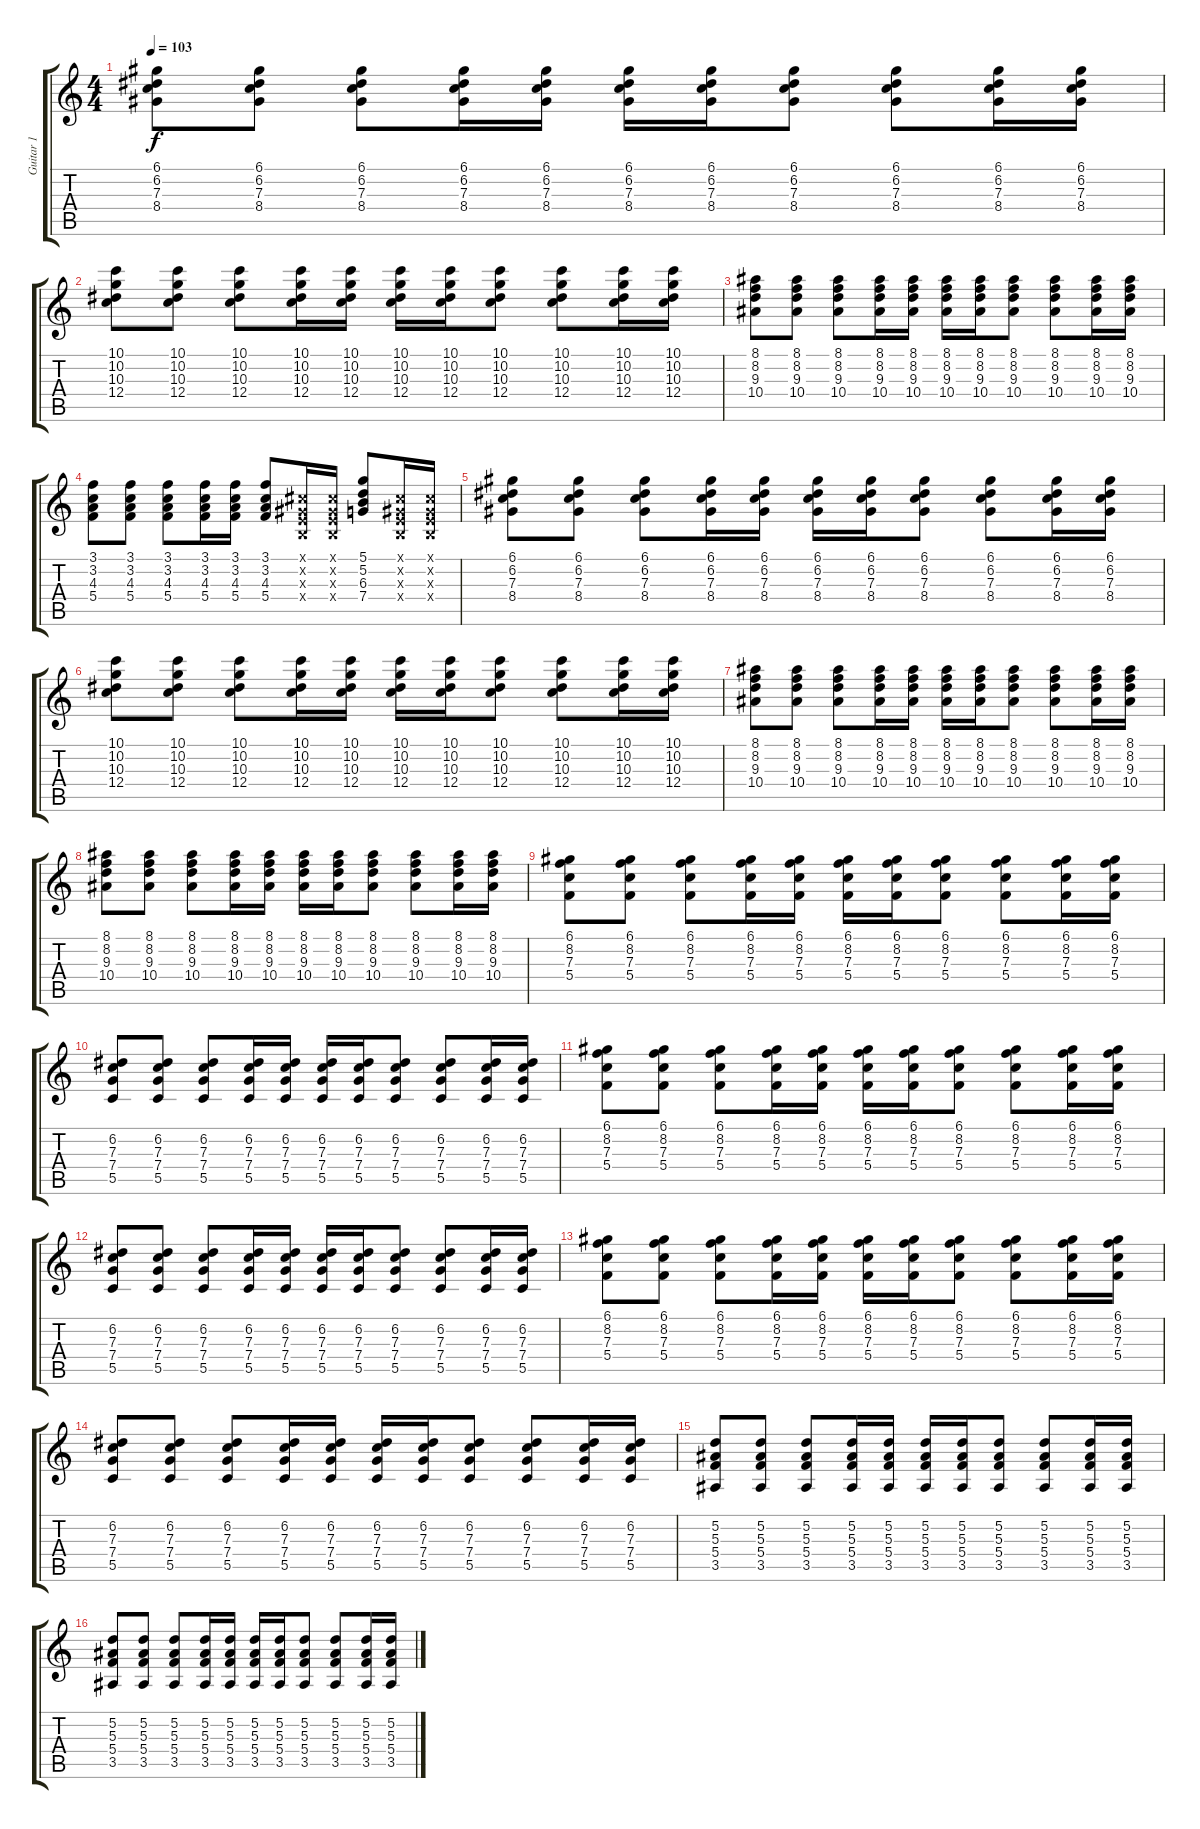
\track ("Guitar 1" "Guitar 1") {instrument acousticguitarsteel}
\staff {score tabs}
\tuning (D4 A3 F3 C3 G2 D2) {hide}
\ts (4 4)
\tempo 103
\clef g2
\ks c
(6.1 6.2 7.3 8.4).8{dy f volume 8 instrument overdrivenguitar} (6.1 6.2 7.3 8.4).8 (6.1 6.2 7.3 8.4).8 (6.1 6.2 7.3 8.4).16 (6.1 6.2 7.3 8.4).16 (6.1 6.2 7.3 8.4).16 (6.1 6.2 7.3 8.4).16 (6.1 6.2 7.3 8.4).8 (6.1 6.2 7.3 8.4).8 (6.1 6.2 7.3 8.4).16 (6.1 6.2 7.3 8.4).16 |
(10.1 10.2 10.3 12.4).8 (10.1 10.2 10.3 12.4).8 (10.1 10.2 10.3 12.4).8 (10.1 10.2 10.3 12.4).16 (10.1 10.2 10.3 12.4).16 (10.1 10.2 10.3 12.4).16 (10.1 10.2 10.3 12.4).16 (10.1 10.2 10.3 12.4).8 (10.1 10.2 10.3 12.4).8 (10.1 10.2 10.3 12.4).16 (10.1 10.2 10.3 12.4).16 |
(8.1 8.2 9.3 10.4).8 (8.1 8.2 9.3 10.4).8 (8.1 8.2 9.3 10.4).8 (8.1 8.2 9.3 10.4).16 (8.1 8.2 9.3 10.4).16 (8.1 8.2 9.3 10.4).16 (8.1 8.2 9.3 10.4).16 (8.1 8.2 9.3 10.4).8 (8.1 8.2 9.3 10.4).8 (8.1 8.2 9.3 10.4).16 (8.1 8.2 9.3 10.4).16 |
(3.1 3.2 4.3 5.4).8 (3.1 3.2 4.3 5.4).8 (3.1 3.2 4.3 5.4).8 (3.1 3.2 4.3 5.4).16 (3.1 3.2 4.3 5.4).16 (3.1 3.2 4.3 5.4).8 (-1.1{x} -1.2{x} -1.3{x} -1.4{x}).16 (-1.1{x} -1.2{x} -1.3{x} -1.4{x}).16 (5.1 5.2 6.3 7.4).8 (-1.1{x} -1.2{x} -1.3{x} -1.4{x}).16 (-1.1{x} -1.2{x} -1.3{x} -1.4{x}).16 |
(6.1 6.2 7.3 8.4).8 (6.1 6.2 7.3 8.4).8 (6.1 6.2 7.3 8.4).8 (6.1 6.2 7.3 8.4).16 (6.1 6.2 7.3 8.4).16 (6.1 6.2 7.3 8.4).16 (6.1 6.2 7.3 8.4).16 (6.1 6.2 7.3 8.4).8 (6.1 6.2 7.3 8.4).8 (6.1 6.2 7.3 8.4).16 (6.1 6.2 7.3 8.4).16 |
(10.1 10.2 10.3 12.4).8 (10.1 10.2 10.3 12.4).8 (10.1 10.2 10.3 12.4).8 (10.1 10.2 10.3 12.4).16 (10.1 10.2 10.3 12.4).16 (10.1 10.2 10.3 12.4).16 (10.1 10.2 10.3 12.4).16 (10.1 10.2 10.3 12.4).8 (10.1 10.2 10.3 12.4).8 (10.1 10.2 10.3 12.4).16 (10.1 10.2 10.3 12.4).16 |
(8.1 8.2 9.3 10.4).8 (8.1 8.2 9.3 10.4).8 (8.1 8.2 9.3 10.4).8 (8.1 8.2 9.3 10.4).16 (8.1 8.2 9.3 10.4).16 (8.1 8.2 9.3 10.4).16 (8.1 8.2 9.3 10.4).16 (8.1 8.2 9.3 10.4).8 (8.1 8.2 9.3 10.4).8 (8.1 8.2 9.3 10.4).16 (8.1 8.2 9.3 10.4).16 |
(8.1 8.2 9.3 10.4).8 (8.1 8.2 9.3 10.4).8 (8.1 8.2 9.3 10.4).8 (8.1 8.2 9.3 10.4).16 (8.1 8.2 9.3 10.4).16 (8.1 8.2 9.3 10.4).16 (8.1 8.2 9.3 10.4).16 (8.1 8.2 9.3 10.4).8 (8.1 8.2 9.3 10.4).8 (8.1 8.2 9.3 10.4).16 (8.1 8.2 9.3 10.4).16 |
(6.1 8.2 7.3 5.4).8 (6.1 8.2 7.3 5.4).8 (6.1 8.2 7.3 5.4).8 (6.1 8.2 7.3 5.4).16 (6.1 8.2 7.3 5.4).16 (6.1 8.2 7.3 5.4).16 (6.1 8.2 7.3 5.4).16 (6.1 8.2 7.3 5.4).8 (6.1 8.2 7.3 5.4).8 (6.1 8.2 7.3 5.4).16 (6.1 8.2 7.3 5.4).16 |
(6.2 7.3 7.4 5.5).8 (6.2 7.3 7.4 5.5).8 (6.2 7.3 7.4 5.5).8 (6.2 7.3 7.4 5.5).16 (6.2 7.3 7.4 5.5).16 (6.2 7.3 7.4 5.5).16 (6.2 7.3 7.4 5.5).16 (6.2 7.3 7.4 5.5).8 (6.2 7.3 7.4 5.5).8 (6.2 7.3 7.4 5.5).16 (6.2 7.3 7.4 5.5).16 |
(6.1 8.2 7.3 5.4).8 (6.1 8.2 7.3 5.4).8 (6.1 8.2 7.3 5.4).8 (6.1 8.2 7.3 5.4).16 (6.1 8.2 7.3 5.4).16 (6.1 8.2 7.3 5.4).16 (6.1 8.2 7.3 5.4).16 (6.1 8.2 7.3 5.4).8 (6.1 8.2 7.3 5.4).8 (6.1 8.2 7.3 5.4).16 (6.1 8.2 7.3 5.4).16 |
(6.2 7.3 7.4 5.5).8 (6.2 7.3 7.4 5.5).8 (6.2 7.3 7.4 5.5).8 (6.2 7.3 7.4 5.5).16 (6.2 7.3 7.4 5.5).16 (6.2 7.3 7.4 5.5).16 (6.2 7.3 7.4 5.5).16 (6.2 7.3 7.4 5.5).8 (6.2 7.3 7.4 5.5).8 (6.2 7.3 7.4 5.5).16 (6.2 7.3 7.4 5.5).16 |
(6.1 8.2 7.3 5.4).8 (6.1 8.2 7.3 5.4).8 (6.1 8.2 7.3 5.4).8 (6.1 8.2 7.3 5.4).16 (6.1 8.2 7.3 5.4).16 (6.1 8.2 7.3 5.4).16 (6.1 8.2 7.3 5.4).16 (6.1 8.2 7.3 5.4).8 (6.1 8.2 7.3 5.4).8 (6.1 8.2 7.3 5.4).16 (6.1 8.2 7.3 5.4).16 |
(6.2 7.3 7.4 5.5).8 (6.2 7.3 7.4 5.5).8 (6.2 7.3 7.4 5.5).8 (6.2 7.3 7.4 5.5).16 (6.2 7.3 7.4 5.5).16 (6.2 7.3 7.4 5.5).16 (6.2 7.3 7.4 5.5).16 (6.2 7.3 7.4 5.5).8 (6.2 7.3 7.4 5.5).8 (6.2 7.3 7.4 5.5).16 (6.2 7.3 7.4 5.5).16 |
(5.2 5.3 5.4 3.5).8 (5.2 5.3 5.4 3.5).8 (5.2 5.3 5.4 3.5).8 (5.2 5.3 5.4 3.5).16 (5.2 5.3 5.4 3.5).16 (5.2 5.3 5.4 3.5).16 (5.2 5.3 5.4 3.5).16 (5.2 5.3 5.4 3.5).8 (5.2 5.3 5.4 3.5).8 (5.2 5.3 5.4 3.5).16 (5.2 5.3 5.4 3.5).16 |
(5.2 5.3 5.4 3.5).8 (5.2 5.3 5.4 3.5).8 (5.2 5.3 5.4 3.5).8 (5.2 5.3 5.4 3.5).16 (5.2 5.3 5.4 3.5).16 (5.2 5.3 5.4 3.5).16 (5.2 5.3 5.4 3.5).16 (5.2 5.3 5.4 3.5).8 (5.2 5.3 5.4 3.5).8 (5.2 5.3 5.4 3.5).16 (5.2 5.3 5.4 3.5).16
